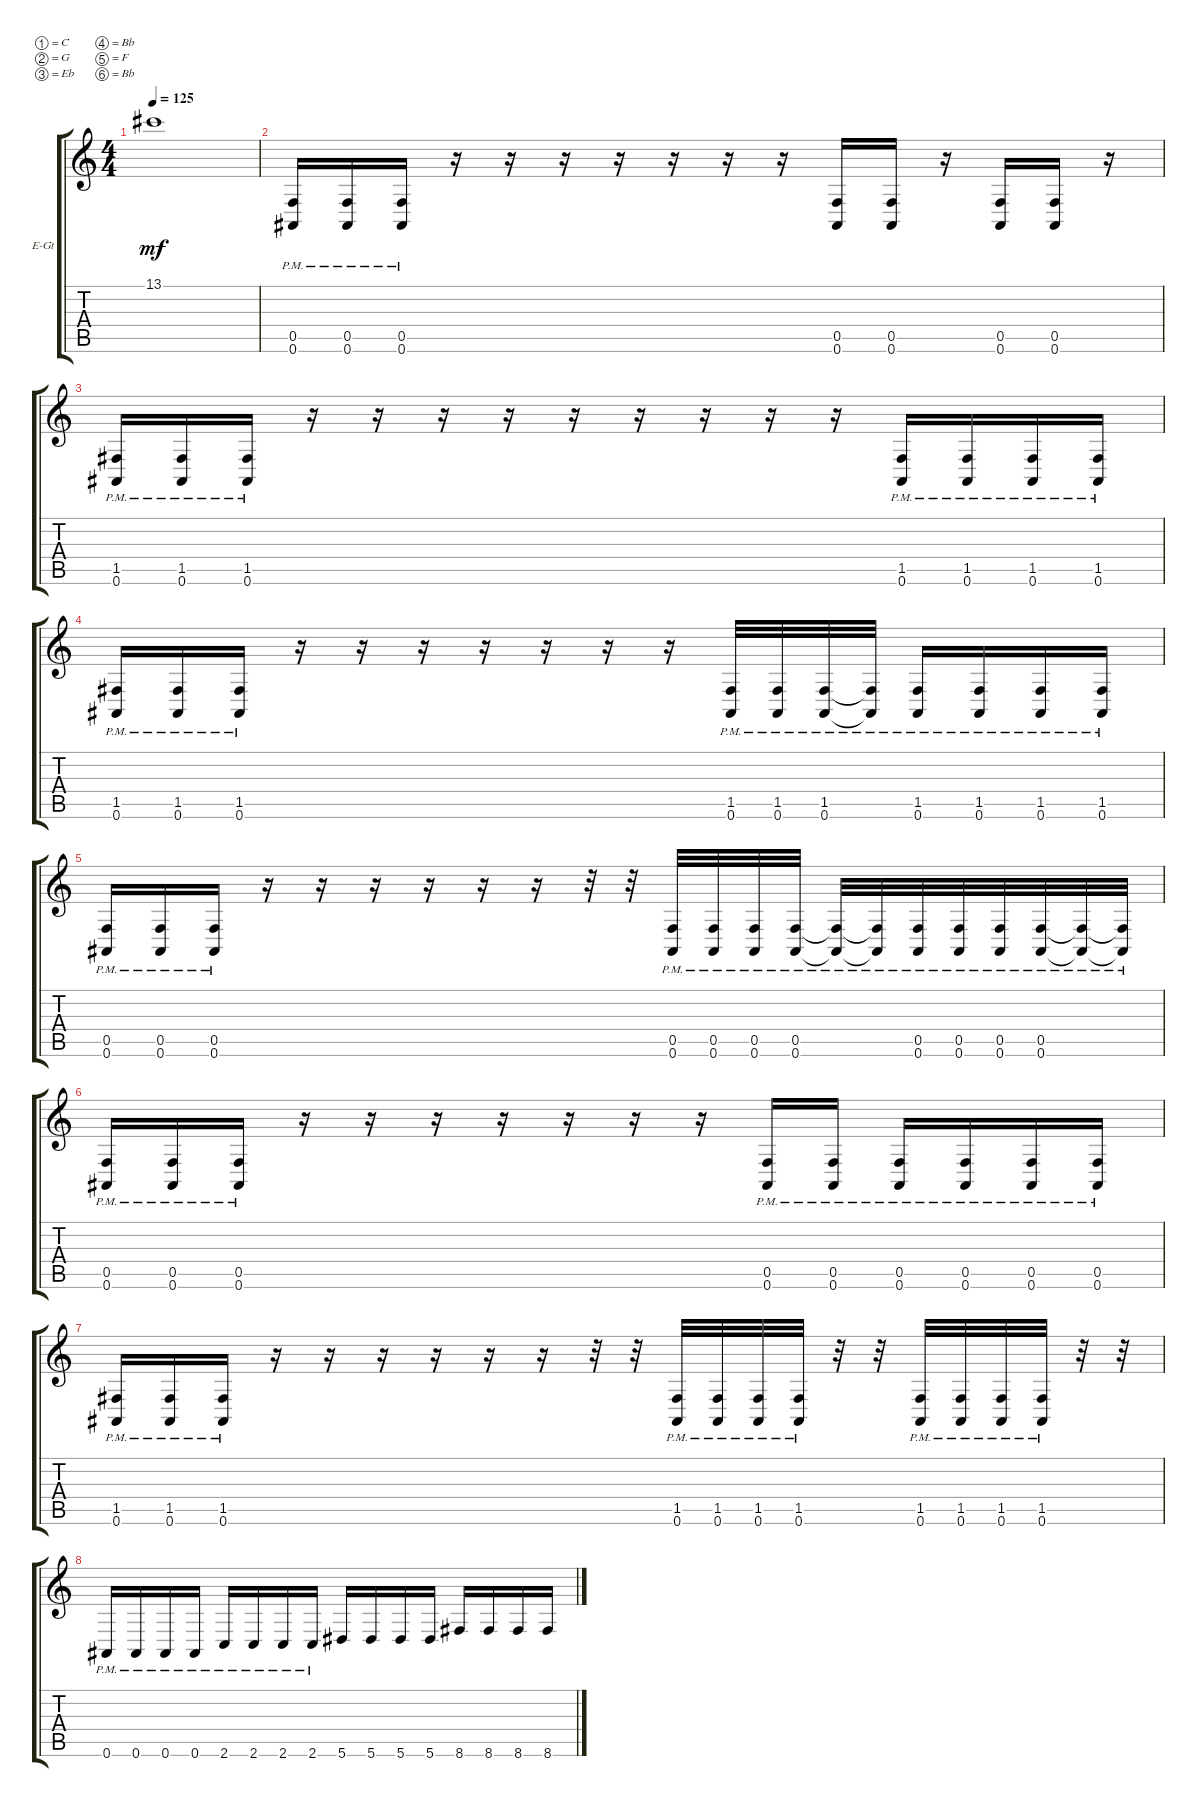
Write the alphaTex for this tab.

\bracketExtendMode groupsimilarinstruments
\firstSystemTrackNameOrientation horizontal
\otherSystemsTrackNameOrientation horizontal
\track ("Electric Guitar 1" "E-Gt") {solo instrument distortionguitar}
\staff {score tabs}
\tuning (C4 G3 Eb3 Bb2 F2 Bb1)
\ts (4 4)
\tempo 125
\clef g2
\ks c
13.1.1{dy mf} |
(0.6{pm} 0.5).16 (0.6{pm} 0.5).16 (0.6{pm} 0.5).16 r.16 r.16 r.16 r.16 r.16 r.16 r.16 (0.6 0.5).16 (0.6 0.5).16 r.16 (0.6 0.5).16 (0.6 0.5).16 r.16 |
(0.6{pm} 1.5).16 (0.6{pm} 1.5).16 (0.6{pm} 1.5).16 r.16 r.16 r.16 r.16 r.16 r.16 r.16 r.16 r.16 (0.6{pm} 1.5).16 (0.6{pm} 1.5).16 (0.6{pm} 1.5).16 (0.6{pm} 1.5).16 |
(0.6{pm} 1.5).16 (0.6{pm} 1.5).16 (0.6{pm} 1.5).16 r.16 r.16 r.16 r.16 r.16 r.16 r.16 (0.6{pm} 1.5).32 (0.6{pm} 1.5).32 (0.6{pm} 1.5).32 (0.6{pm t} 1.5{t}).32 (0.6{pm} 1.5).16 (0.6{pm} 1.5).16 (0.6{pm} 1.5).16 (0.6{pm} 1.5).16 |
(0.6{pm} 0.5).16 (0.6{pm} 0.5).16 (0.6{pm} 0.5).16 r.16 r.16 r.16 r.16 r.16 r.16 r.32 r.32 (0.6{pm} 0.5).32 (0.6{pm} 0.5).32 (0.6{pm} 0.5).32 (0.6{pm} 0.5).32 (0.6{pm t} 0.5{t}).32 (0.6{pm t} 0.5{t}).32 (0.6{pm} 0.5).32 (0.6{pm} 0.5).32 (0.6{pm} 0.5).32 (0.6{pm} 0.5).32 (0.6{pm t} 0.5{t}).32 (0.6{pm t} 0.5{t}).32 |
(0.6{pm} 0.5).16 (0.6{pm} 0.5).16 (0.6{pm} 0.5).16 r.16 r.16 r.16 r.16 r.16 r.16 r.16 (0.6{pm} 0.5).16 (0.6{pm} 0.5).16 (0.6{pm} 0.5).16 (0.6{pm} 0.5).16 (0.6{pm} 0.5).16 (0.6{pm} 0.5).16 |
(0.6{pm} 1.5).16 (0.6{pm} 1.5).16 (0.6{pm} 1.5).16 r.16 r.16 r.16 r.16 r.16 r.16 r.32 r.32 (0.6{pm} 1.5).32 (0.6{pm} 1.5).32 (0.6{pm} 1.5).32 (0.6{pm} 1.5).32 r.32 r.32 (0.6{pm} 1.5).32 (0.6{pm} 1.5).32 (0.6{pm} 1.5).32 (0.6{pm} 1.5).32 r.32 r.32 |
0.6{pm}.16 0.6{pm}.16 0.6{pm}.16 0.6{pm}.16 2.6{pm}.16 2.6{pm}.16 2.6{pm}.16 2.6{pm}.16 5.6.16 5.6.16 5.6.16 5.6.16 8.6.16 8.6.16 8.6.16 8.6.16
